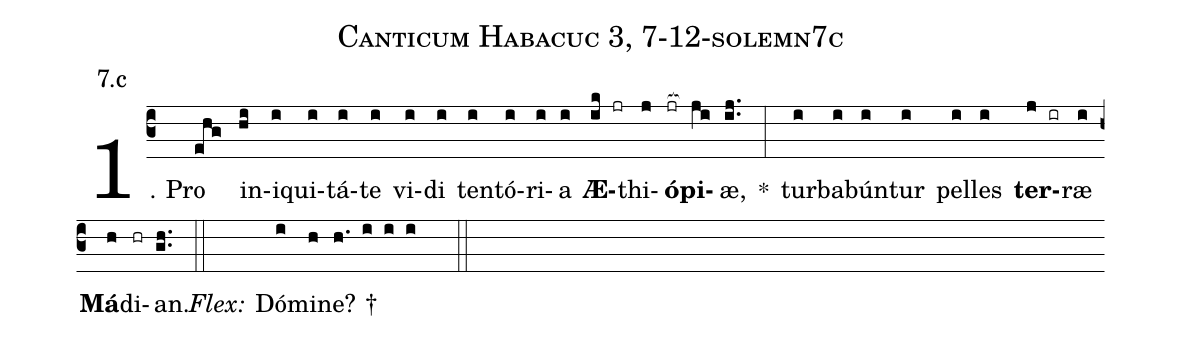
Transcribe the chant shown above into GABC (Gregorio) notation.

name: Canticum Habacuc 3, 7-12-solemn7c;
annotation: 7.c;
%%
(c3)1. Pro(ehg) in(hi)i(i)qui(i)tá(i)te(i) vi(i)di(i) ten(i)tó(i)ri(i)a(i) <b>Æ</b>(ik jr)thi(j)<b>ó</b>(jr[ocb:1{])<b>pi</b>(ji[ocb:0}])æ,(ij..) *(:) tur(i)ba(i)bún(i)tur(i) pel(i)les(i) <b>ter</b>(j ir)ræ(i) <b>Má</b>(h)di(hr)an.(gh..) (::)
<i>Flex:</i>()  Dó(i)mi(h)ne? †(h. i i i  ::)
